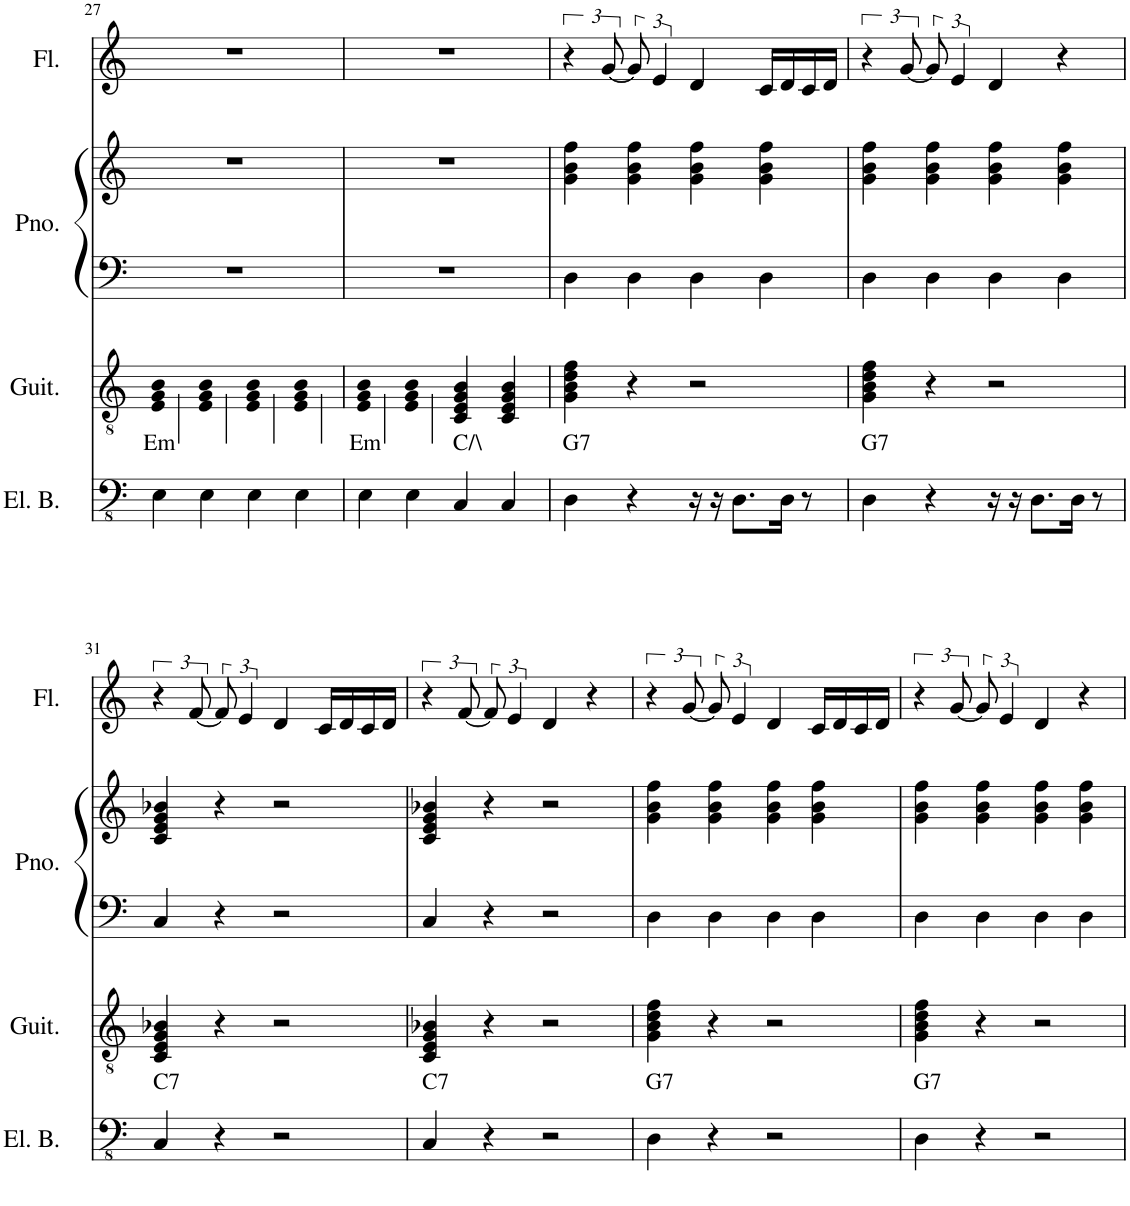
**kern	**kern	**text	**kern	**kern	**kern
*part4	*part3	*part3	*part2	*part2	*part1
*staff5	*staff4	*staff4	*staff3	*staff2	*staff1
*I"Electric Bass	*I"Guitar	*	*I"Piano	*	*I"Flute
*I'El. B.	*I'Guit.	*	*I'Pno.	*	*I'Fl.
!!LO:PB:g=z
*clefFv4	*clefGv2	*	*clefF4	*clefG2	*clefG2
*k[]	*k[]	*	*k[]	*k[]	*k[]
*M4/4	*M4/4	*	*M4/4	*M4/4	*M4/4
=27	=27	=27	=27	=27	=27
!	!	!LO:LY:b	!	!	!
4EE\	4E/ 4G/ 4B/	Em	1r	1r	1r
4EE\	4E/ 4G/ 4B/	.	.	.	.
4EE\	4E/ 4G/ 4B/	.	.	.	.
4EE\	4E/ 4G/ 4B/	.	.	.	.
=28	=28	=28	=28	=28	=28
!	!	!LO:LY:b	!	!	!
4EE\	4E/ 4G/ 4B/	Em	1r	1r	1r
4EE\	4E/ 4G/ 4B/	.	.	.	.
!	!	!LO:LY:b	!	!	!
4CC/	4C/ 4E/ 4G/ 4B/	C/\	.	.	.
4CC/	4C/ 4E/ 4G/ 4B/	.	.	.	.
=29	=29	=29	=29	=29	=29
!	!	!LO:LY:b	!	!	!
4DD\	4G\ 4B\ 4d\ 4f\	G7	4D\	4g\ 4b\ 4ff\	6r
.	.	.	.	.	[12g/
4r	4r	.	4D\	4g\ 4b\ 4ff\	12g/]
.	.	.	.	.	6e/
16r	2r	.	4D\	4g\ 4b\ 4ff\	4d/
16r	.	.	.	.	.
8.DD\L	.	.	.	.	.
.	.	.	4D\	4g\ 4b\ 4ff\	16c/LL
16DD\Jk	.	.	.	.	16d/
8r	.	.	.	.	16c/
.	.	.	.	.	16d/JJ
=30	=30	=30	=30	=30	=30
!	!	!LO:LY:b	!	!	!
4DD\	4G\ 4B\ 4d\ 4f\	G7	4D\	4g\ 4b\ 4ff\	6r
.	.	.	.	.	[12g/
4r	4r	.	4D\	4g\ 4b\ 4ff\	12g/]
.	.	.	.	.	6e/
16r	2r	.	4D\	4g\ 4b\ 4ff\	4d/
16r	.	.	.	.	.
8.DD\L	.	.	.	.	.
.	.	.	4D\	4g\ 4b\ 4ff\	4r
16DD\Jk	.	.	.	.	.
8r	.	.	.	.	.
!!LO:LB:g=z
=31	=31	=31	=31	=31	=31
!	!	!LO:LY:b	!	!	!
4CC/	4C/ 4E/ 4G/ 4B-X/	C7	4C/	4c/ 4e/ 4g/ 4b-X/	6r
.	.	.	.	.	[12f/
4r	4r	.	4r	4r	12f/]
.	.	.	.	.	6e/
2r	2r	.	2r	2r	4d/
.	.	.	.	.	16c/LL
.	.	.	.	.	16d/
.	.	.	.	.	16c/
.	.	.	.	.	16d/JJ
=32	=32	=32	=32	=32	=32
!	!	!LO:LY:b	!	!	!
4CC/	4C/ 4E/ 4G/ 4B-X/	C7	4C/	4c/ 4e/ 4g/ 4b-X/	6r
.	.	.	.	.	[12f/
4r	4r	.	4r	4r	12f/]
.	.	.	.	.	6e/
2r	2r	.	2r	2r	4d/
.	.	.	.	.	4r
=33	=33	=33	=33	=33	=33
!	!	!LO:LY:b	!	!	!
4DD\	4G\ 4B\ 4d\ 4f\	G7	4D\	4g\ 4b\ 4ff\	6r
.	.	.	.	.	[12g/
4r	4r	.	4D\	4g\ 4b\ 4ff\	12g/]
.	.	.	.	.	6e/
2r	2r	.	4D\	4g\ 4b\ 4ff\	4d/
.	.	.	4D\	4g\ 4b\ 4ff\	16c/LL
.	.	.	.	.	16d/
.	.	.	.	.	16c/
.	.	.	.	.	16d/JJ
=34	=34	=34	=34	=34	=34
!	!	!LO:LY:b	!	!	!
4DD\	4G\ 4B\ 4d\ 4f\	G7	4D\	4g\ 4b\ 4ff\	6r
.	.	.	.	.	[12g/
4r	4r	.	4D\	4g\ 4b\ 4ff\	12g/]
.	.	.	.	.	6e/
2r	2r	.	4D\	4g\ 4b\ 4ff\	4d/
.	.	.	4D\	4g\ 4b\ 4ff\	4r
=	=	=	=	=	=
*-	*-	*-	*-	*-	*-
